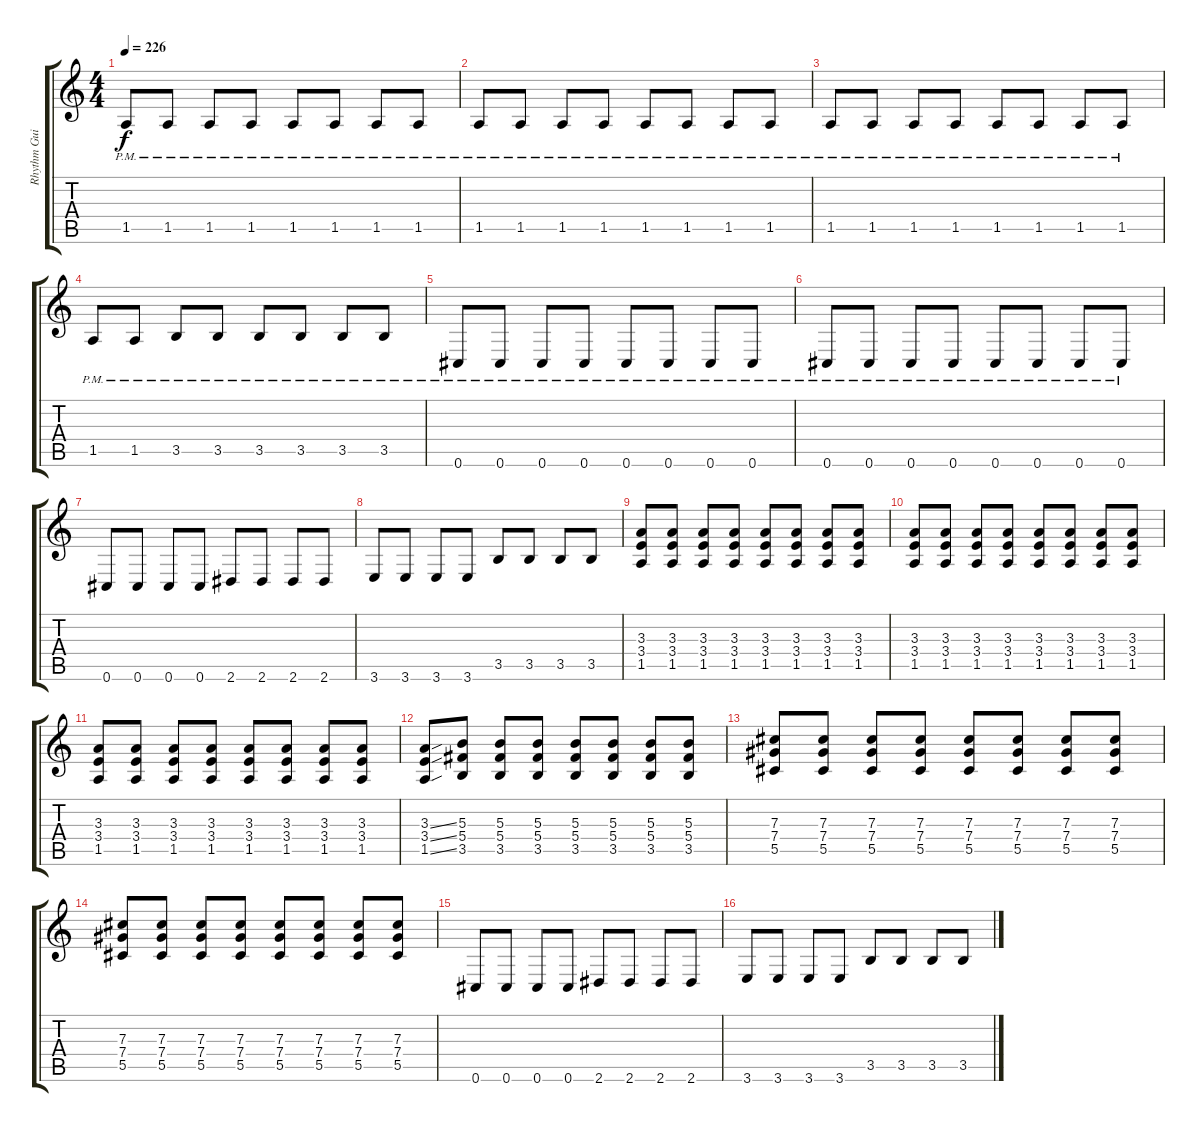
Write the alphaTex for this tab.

\track ("Rhythm Guitar II" "Rhythm Gui") {instrument overdrivenguitar}
\staff {score tabs}
\tuning (Eb4 Bb3 Gb3 Db3 Ab2 Db2) {hide}
\ts (4 4)
\tempo 226
\clef g2
\ks c
1.5{pm}.8{dy f} 1.5{pm}.8 1.5{pm}.8 1.5{pm}.8 1.5{pm}.8 1.5{pm}.8 1.5{pm}.8 1.5{pm}.8 |
1.5{pm}.8 1.5{pm}.8 1.5{pm}.8 1.5{pm}.8 1.5{pm}.8 1.5{pm}.8 1.5{pm}.8 1.5{pm}.8 |
1.5{pm}.8 1.5{pm}.8 1.5{pm}.8 1.5{pm}.8 1.5{pm}.8 1.5{pm}.8 1.5{pm}.8 1.5{pm}.8 |
1.5{pm}.8 1.5{pm}.8 3.5{pm}.8 3.5{pm}.8 3.5{pm}.8 3.5{pm}.8 3.5{pm}.8 3.5{pm}.8 |
0.6{pm}.8 0.6{pm}.8 0.6{pm}.8 0.6{pm}.8 0.6{pm}.8 0.6{pm}.8 0.6{pm}.8 0.6{pm}.8 |
0.6{pm}.8 0.6{pm}.8 0.6{pm}.8 0.6{pm}.8 0.6{pm}.8 0.6{pm}.8 0.6{pm}.8 0.6{pm}.8 |
0.6.8 0.6.8 0.6.8 0.6.8 2.6.8 2.6.8 2.6.8 2.6.8 |
3.6.8 3.6.8 3.6.8 3.6.8 3.5.8 3.5.8 3.5.8 3.5.8 |
(3.3 3.4 1.5).8 (3.3 3.4 1.5).8 (3.3 3.4 1.5).8 (3.3 3.4 1.5).8 (3.3 3.4 1.5).8 (3.3 3.4 1.5).8 (3.3 3.4 1.5).8 (3.3 3.4 1.5).8 |
(3.3 3.4 1.5).8 (3.3 3.4 1.5).8 (3.3 3.4 1.5).8 (3.3 3.4 1.5).8 (3.3 3.4 1.5).8 (3.3 3.4 1.5).8 (3.3 3.4 1.5).8 (3.3 3.4 1.5).8 |
(3.3 3.4 1.5).8 (3.3 3.4 1.5).8 (3.3 3.4 1.5).8 (3.3 3.4 1.5).8 (3.3 3.4 1.5).8 (3.3 3.4 1.5).8 (3.3 3.4 1.5).8 (3.3 3.4 1.5).8 |
(3.3{ss} 3.4{ss} 1.5{ss}).8 (5.3 5.4 3.5).8 (5.3 5.4 3.5).8 (5.3 5.4 3.5).8 (5.3 5.4 3.5).8 (5.3 5.4 3.5).8 (5.3 5.4 3.5).8 (5.3 5.4 3.5).8 |
(7.3 7.4 5.5).8 (7.3 7.4 5.5).8 (7.3 7.4 5.5).8 (7.3 7.4 5.5).8 (7.3 7.4 5.5).8 (7.3 7.4 5.5).8 (7.3 7.4 5.5).8 (7.3 7.4 5.5).8 |
(7.3 7.4 5.5).8 (7.3 7.4 5.5).8 (7.3 7.4 5.5).8 (7.3 7.4 5.5).8 (7.3 7.4 5.5).8 (7.3 7.4 5.5).8 (7.3 7.4 5.5).8 (7.3 7.4 5.5).8 |
0.6.8 0.6.8 0.6.8 0.6.8 2.6.8 2.6.8 2.6.8 2.6.8 |
3.6.8 3.6.8 3.6.8 3.6.8 3.5.8 3.5.8 3.5.8 3.5.8
